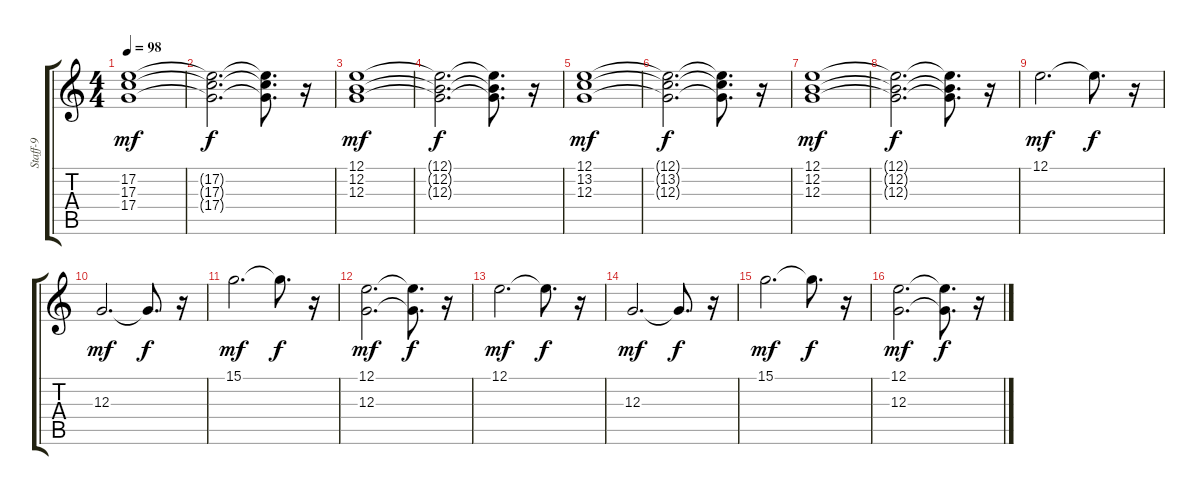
\track ("Staff-9" "Staff-9") {instrument electricpiano1}
\staff {score tabs}
\tuning (E4 B3 G3 D3 A2 E2) {hide}
\ts (4 4)
\tempo 98
\clef g2
\ks c
(17.2 17.3 17.4).1{dy mf volume 1} |
(17.2{t} 17.3{t} 17.4{t}).2{d dy f} (17.2{t} 17.3{t} 17.4{t}).8{d} r.16 |
(12.1 12.2 12.3).1{dy mf volume 1} |
(12.1{t} 12.2{t} 12.3{t}).2{d dy f} (12.1{t} 12.2{t} 12.3{t}).8{d} r.16 |
(12.1 13.2 12.3).1{dy mf volume 1} |
(12.1{t} 13.2{t} 12.3{t}).2{d dy f} (12.1{t} 13.2{t} 12.3{t}).8{d} r.16 |
(12.1 12.2 12.3).1{dy mf volume 1} |
(12.1{t} 12.2{t} 12.3{t}).2{d dy f} (12.1{t} 12.2{t} 12.3{t}).8{d} r.16 |
12.1.2{d dy mf volume 1} 12.1{t}.8{d dy f} r.16 |
12.3.2{d dy mf volume 1} 12.3{t}.8{d dy f} r.16 |
15.1.2{d dy mf volume 1} 15.1{t}.8{d dy f} r.16 |
(12.1 12.3).2{d dy mf volume 1} (12.1{t} 12.3{t}).8{d dy f} r.16 |
12.1.2{d dy mf volume 1} 12.1{t}.8{d dy f} r.16 |
12.3.2{d dy mf volume 1} 12.3{t}.8{d dy f} r.16 |
15.1.2{d dy mf volume 1} 15.1{t}.8{d dy f} r.16 |
(12.1 12.3).2{d dy mf volume 1} (12.1{t} 12.3{t}).8{d dy f} r.16
